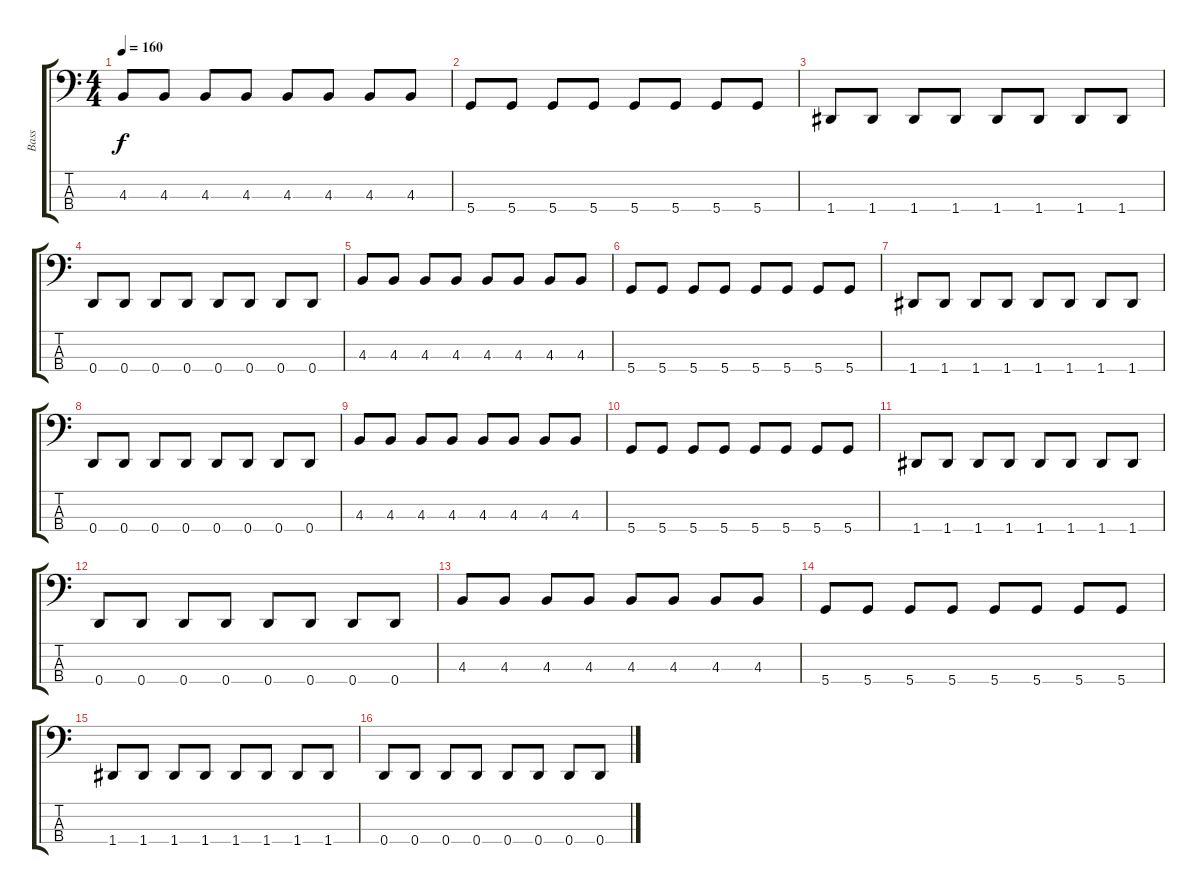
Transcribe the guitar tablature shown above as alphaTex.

\track ("Bass" "Bass") {instrument electricbassfinger}
\staff {score tabs}
\tuning (F2 C2 G1 D1) {hide}
\ts (4 4)
\tempo 160
\clef f4
\ks c
4.3.8{dy f} 4.3.8 4.3.8 4.3.8 4.3.8 4.3.8 4.3.8 4.3.8 |
5.4.8 5.4.8 5.4.8 5.4.8 5.4.8 5.4.8 5.4.8 5.4.8 |
1.4.8 1.4.8 1.4.8 1.4.8 1.4.8 1.4.8 1.4.8 1.4.8 |
0.4.8 0.4.8 0.4.8 0.4.8 0.4.8 0.4.8 0.4.8 0.4.8 |
4.3.8 4.3.8 4.3.8 4.3.8 4.3.8 4.3.8 4.3.8 4.3.8 |
5.4.8 5.4.8 5.4.8 5.4.8 5.4.8 5.4.8 5.4.8 5.4.8 |
1.4.8 1.4.8 1.4.8 1.4.8 1.4.8 1.4.8 1.4.8 1.4.8 |
0.4.8 0.4.8 0.4.8 0.4.8 0.4.8 0.4.8 0.4.8 0.4.8 |
4.3.8 4.3.8 4.3.8 4.3.8 4.3.8 4.3.8 4.3.8 4.3.8 |
5.4.8 5.4.8 5.4.8 5.4.8 5.4.8 5.4.8 5.4.8 5.4.8 |
1.4.8 1.4.8 1.4.8 1.4.8 1.4.8 1.4.8 1.4.8 1.4.8 |
0.4.8 0.4.8 0.4.8 0.4.8 0.4.8 0.4.8 0.4.8 0.4.8 |
4.3.8 4.3.8 4.3.8 4.3.8 4.3.8 4.3.8 4.3.8 4.3.8 |
5.4.8 5.4.8 5.4.8 5.4.8 5.4.8 5.4.8 5.4.8 5.4.8 |
1.4.8 1.4.8 1.4.8 1.4.8 1.4.8 1.4.8 1.4.8 1.4.8 |
0.4.8 0.4.8 0.4.8 0.4.8 0.4.8 0.4.8 0.4.8 0.4.8
